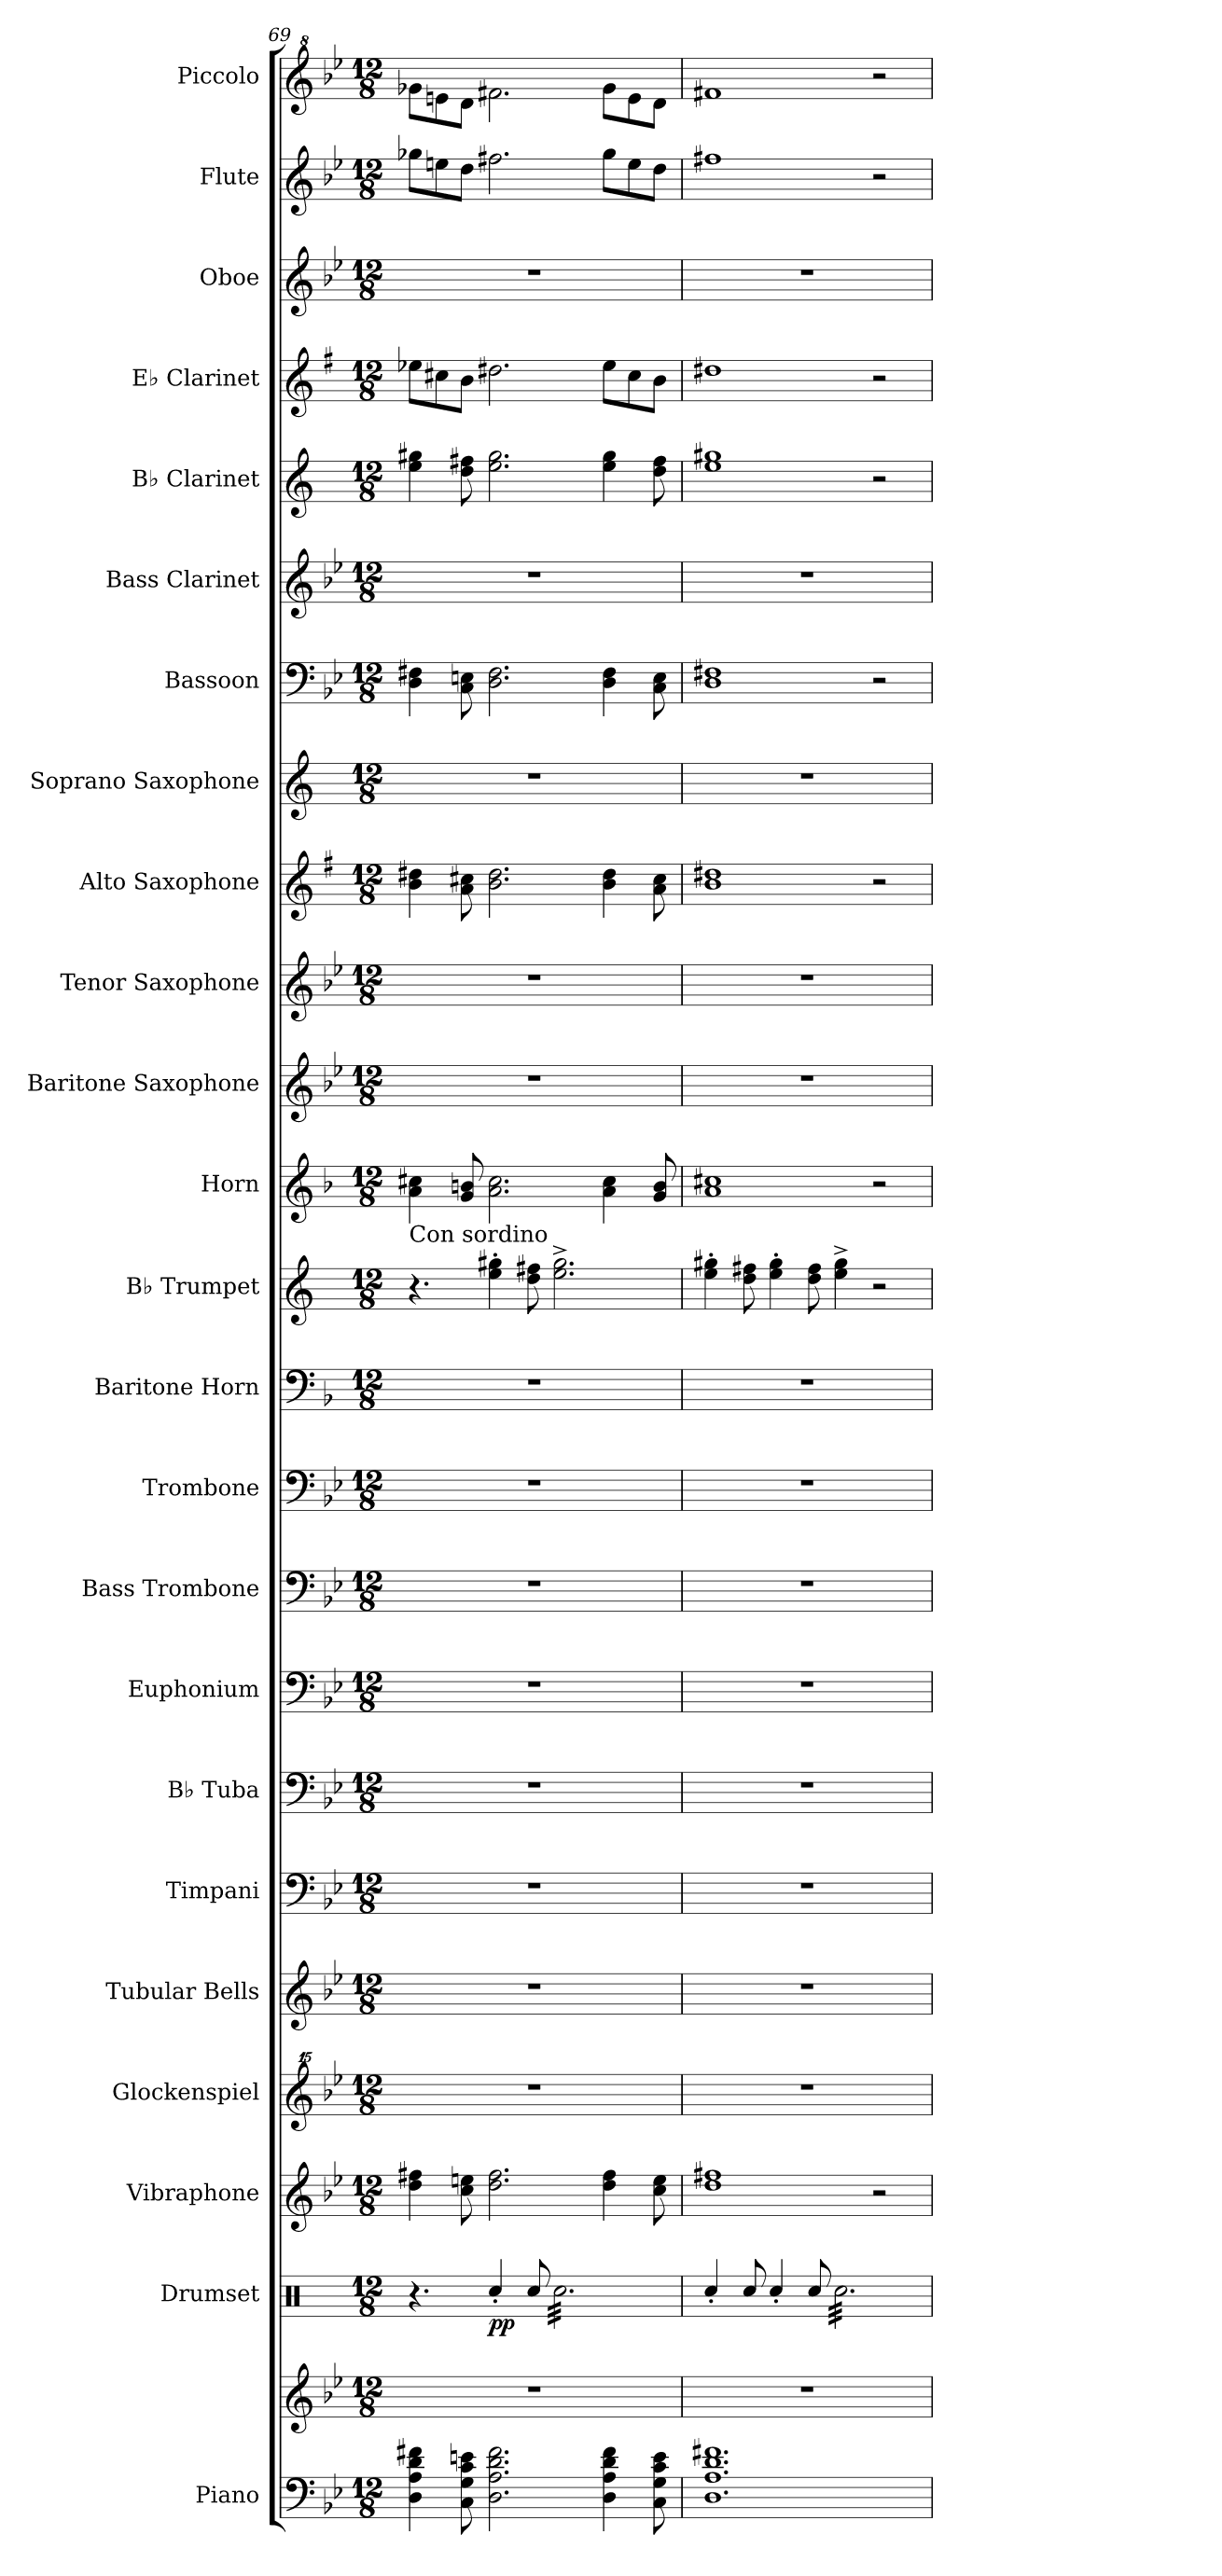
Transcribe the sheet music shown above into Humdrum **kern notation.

**kern	**kern	**kern	**dynam	**kern	**kern	**kern	**kern	**kern	**kern	**kern	**kern	**kern	**kern	**kern	**kern	**kern	**kern	**kern	**kern	**kern	**kern	**kern	**kern	**kern	**kern
*part24	*part24	*part23	*part23	*part22	*part21	*part20	*part19	*part18	*part17	*part16	*part15	*part14	*part13	*part12	*part11	*part10	*part9	*part8	*part7	*part6	*part5	*part4	*part3	*part2	*part1
*staff25	*staff24	*staff23	*staff23	*staff22	*staff21	*staff20	*staff19	*staff18	*staff17	*staff16	*staff15	*staff14	*staff13	*staff12	*staff11	*staff10	*staff9	*staff8	*staff7	*staff6	*staff5	*staff4	*staff3	*staff2	*staff1
*I"Piano	*	*I"Drumset	*	*I"Vibraphone	*I"Glockenspiel	*I"Tubular Bells	*I"Timpani	*I"B♭ Tuba	*I"Euphonium	*I"Bass Trombone	*I"Trombone	*I"Baritone Horn	*I"B♭ Trumpet	*I"Horn	*I"Baritone Saxophone	*I"Tenor Saxophone	*I"Alto Saxophone	*I"Soprano Saxophone	*I"Bassoon	*I"Bass Clarinet	*I"B♭ Clarinet	*I"E♭ Clarinet	*I"Oboe	*I"Flute	*I"Piccolo
*I'Pno.	*	*I'Drs.	*	*I'Vib.	*I'Glk.	*I'Tu. Be.	*I'Timp.	*I'B♭ Tu.	*I'Eu.	*I'B. Trb.	*I'Trb.	*I'Bar. Hn.	*I'B♭ Tpt.	*I'Hn.	*I'Bar. Sax.	*I'T. Sax.	*I'A. Sax.	*I'S. Sax.	*I'Bsn.	*I'B. Cl.	*I'B♭ Cl.	*I'E♭ Cl.	*I'Ob.	*I'Fl.	*I'Picc.
*clefF4	*clefG2	*clefX	*	*clefG2	*clefG^^2	*clefG2	*clefF4	*clefF4	*clefF4	*clefF4	*clefF4	*clefF4	*clefG2	*clefG2	*clefG2	*clefG2	*clefG2	*clefG2	*clefF4	*clefG2	*clefG2	*clefG2	*clefG2	*clefG2	*clefG^2
*	*	*	*	*	*	*	*	*	*	*	*	*ITrd4c7	*ITrd1c2	*ITrd4c7	*ITrd12c21	*ITrd8c14	*ITrd5c9	*ITrd1c2	*	*ITrd8c14	*ITrd1c2	*ITrd-2c-3	*	*	*ITrd-7c-12
*k[b-e-]	*k[b-e-]	*k[]	*	*k[b-e-]	*k[b-e-]	*k[b-e-]	*k[b-e-]	*k[b-e-]	*k[b-e-]	*k[b-e-]	*k[b-e-]	*k[b-e-]	*k[b-e-]	*k[b-e-]	*k[b-e-]	*k[b-e-]	*k[b-e-]	*k[b-e-]	*k[b-e-]	*k[b-e-]	*k[b-e-]	*k[b-e-]	*k[b-e-]	*k[b-e-]	*k[b-e-]
*B-:	*B-:	*C:	*	*B-:	*B-:	*B-:	*B-:	*B-:	*B-:	*B-:	*B-:	*B-:	*B-:	*B-:	*B-:	*B-:	*B-:	*B-:	*B-:	*B-:	*B-:	*B-:	*B-:	*B-:	*B-:
*M12/8	*M12/8	*M12/8	*	*M12/8	*M12/8	*M12/8	*M12/8	*M12/8	*M12/8	*M12/8	*M12/8	*M12/8	*M12/8	*M12/8	*M12/8	*M12/8	*M12/8	*M12/8	*M12/8	*M12/8	*M12/8	*M12/8	*M12/8	*M12/8	*M12/8
=69	=69	=69	=69	=69	=69	=69	=69	=69	=69	=69	=69	=69	=69	=69	=69	=69	=69	=69	=69	=69	=69	=69	=69	=69	=69
!	!	!	!	!	!	!	!	!	!	!	!	!	!LO:TX:a:t=Con sordino	!	!	!	!	!	!	!	!	!	!	!	!
4D\ 4A\ 4d\ 4f#X\	1.r	4.r	.	4dd\ 4ff#X\	1.r	1.r	1.r	1.r	1.r	1.r	1.r	1.r	4.r	4d\ 4f#X\	1.r	1.r	4d\ 4f#X\	1.r	4D\ 4F#X\	1.r	4dd\ 4ff#X\	8gg-X\L	1.r	8gg-X\L	8ggg-X\L
.	.	.	.	.	.	.	.	.	.	.	.	.	.	.	.	.	.	.	.	.	.	8een\	.	8een\	8eeen\
8C\ 8G\ 8c\ 8en\	.	.	.	8cc\ 8een\	.	.	.	.	.	.	.	.	.	8c/ 8en/	.	.	8c\ 8en\	.	8C\ 8En\	.	8cc\ 8een\	8dd\J	.	8dd\J	8ddd\J
!	!	!	!LO:DY:b	!	!	!	!	!	!	!	!	!	!	!	!	!	!	!	!	!	!	!	!	!	!
2.D\ 2.A\ 2.d\ 2.f#\	.	4Rcc'/	pp	2.dd\ 2.ff#\	.	.	.	.	.	.	.	.	4dd\' 4ff#X\'	2.d\ 2.f#\	.	.	2.d\ 2.f#\	.	2.D\ 2.F#\	.	2.dd\ 2.ff#\	2.ff#X\	.	2.ff#X\	2.fff#X\
.	.	8Rcc/	.	.	.	.	.	.	.	.	.	.	8cc\ 8een\	.	.	.	.	.	.	.	.	.	.	.	.
*	*	*tremolo	*	*	*	*	*	*	*	*	*	*	*	*	*	*	*	*	*	*	*	*	*	*	*
.	.	32Rcc\LLL	.	.	.	.	.	.	.	.	.	.	2.dd\^ 2.ff#\^	.	.	.	.	.	.	.	.	.	.	.	.
.	.	32Rcc\	.	.	.	.	.	.	.	.	.	.	.	.	.	.	.	.	.	.	.	.	.	.	.
.	.	32Rcc\	.	.	.	.	.	.	.	.	.	.	.	.	.	.	.	.	.	.	.	.	.	.	.
.	.	32Rcc\	.	.	.	.	.	.	.	.	.	.	.	.	.	.	.	.	.	.	.	.	.	.	.
.	.	32Rcc\	.	.	.	.	.	.	.	.	.	.	.	.	.	.	.	.	.	.	.	.	.	.	.
.	.	32Rcc\	.	.	.	.	.	.	.	.	.	.	.	.	.	.	.	.	.	.	.	.	.	.	.
.	.	32Rcc\	.	.	.	.	.	.	.	.	.	.	.	.	.	.	.	.	.	.	.	.	.	.	.
.	.	32Rcc\	.	.	.	.	.	.	.	.	.	.	.	.	.	.	.	.	.	.	.	.	.	.	.
.	.	32Rcc\	.	.	.	.	.	.	.	.	.	.	.	.	.	.	.	.	.	.	.	.	.	.	.
.	.	32Rcc\	.	.	.	.	.	.	.	.	.	.	.	.	.	.	.	.	.	.	.	.	.	.	.
.	.	32Rcc\	.	.	.	.	.	.	.	.	.	.	.	.	.	.	.	.	.	.	.	.	.	.	.
.	.	32Rcc\	.	.	.	.	.	.	.	.	.	.	.	.	.	.	.	.	.	.	.	.	.	.	.
4D\ 4A\ 4d\ 4f#\	.	32Rcc\	.	4dd\ 4ff#\	.	.	.	.	.	.	.	.	.	4d\ 4f#\	.	.	4d\ 4f#\	.	4D\ 4F#\	.	4dd\ 4ff#\	8gg-\L	.	8gg-\L	8ggg-\L
.	.	32Rcc\	.	.	.	.	.	.	.	.	.	.	.	.	.	.	.	.	.	.	.	.	.	.	.
.	.	32Rcc\	.	.	.	.	.	.	.	.	.	.	.	.	.	.	.	.	.	.	.	.	.	.	.
.	.	32Rcc\	.	.	.	.	.	.	.	.	.	.	.	.	.	.	.	.	.	.	.	.	.	.	.
.	.	32Rcc\	.	.	.	.	.	.	.	.	.	.	.	.	.	.	.	.	.	.	.	8ee\	.	8ee\	8eee\
.	.	32Rcc\	.	.	.	.	.	.	.	.	.	.	.	.	.	.	.	.	.	.	.	.	.	.	.
.	.	32Rcc\	.	.	.	.	.	.	.	.	.	.	.	.	.	.	.	.	.	.	.	.	.	.	.
.	.	32Rcc\	.	.	.	.	.	.	.	.	.	.	.	.	.	.	.	.	.	.	.	.	.	.	.
8C\ 8G\ 8c\ 8e\	.	32Rcc\	.	8cc\ 8ee\	.	.	.	.	.	.	.	.	.	8c/ 8e/	.	.	8c\ 8e\	.	8C\ 8E\	.	8cc\ 8ee\	8dd\J	.	8dd\J	8ddd\J
.	.	32Rcc\	.	.	.	.	.	.	.	.	.	.	.	.	.	.	.	.	.	.	.	.	.	.	.
.	.	32Rcc\	.	.	.	.	.	.	.	.	.	.	.	.	.	.	.	.	.	.	.	.	.	.	.
.	.	32Rcc\JJJ	.	.	.	.	.	.	.	.	.	.	.	.	.	.	.	.	.	.	.	.	.	.	.
*	*	*Xtremolo	*	*	*	*	*	*	*	*	*	*	*	*	*	*	*	*	*	*	*	*	*	*	*
=70	=70	=70	=70	=70	=70	=70	=70	=70	=70	=70	=70	=70	=70	=70	=70	=70	=70	=70	=70	=70	=70	=70	=70	=70	=70
1.D 1.A 1.d 1.f#X	1.r	4Rcc'/	.	1dd 1ff#X	1.r	1.r	1.r	1.r	1.r	1.r	1.r	1.r	4dd\' 4ff#X\'	1d 1f#X	1.r	1.r	1d 1f#X	1.r	1D 1F#X	1.r	1dd 1ff#X	1ff#X	1.r	1ff#X	1fff#X
.	.	8Rcc/	.	.	.	.	.	.	.	.	.	.	8cc\ 8een\	.	.	.	.	.	.	.	.	.	.	.	.
.	.	4Rcc'/	.	.	.	.	.	.	.	.	.	.	4dd\' 4ff#\'	.	.	.	.	.	.	.	.	.	.	.	.
.	.	8Rcc/	.	.	.	.	.	.	.	.	.	.	8cc\ 8ee\	.	.	.	.	.	.	.	.	.	.	.	.
*	*	*tremolo	*	*	*	*	*	*	*	*	*	*	*	*	*	*	*	*	*	*	*	*	*	*	*
.	.	32Rcc\LLL	.	.	.	.	.	.	.	.	.	.	4dd\^ 4ff#\^	.	.	.	.	.	.	.	.	.	.	.	.
.	.	32Rcc\	.	.	.	.	.	.	.	.	.	.	.	.	.	.	.	.	.	.	.	.	.	.	.
.	.	32Rcc\	.	.	.	.	.	.	.	.	.	.	.	.	.	.	.	.	.	.	.	.	.	.	.
.	.	32Rcc\	.	.	.	.	.	.	.	.	.	.	.	.	.	.	.	.	.	.	.	.	.	.	.
.	.	32Rcc\	.	.	.	.	.	.	.	.	.	.	.	.	.	.	.	.	.	.	.	.	.	.	.
.	.	32Rcc\	.	.	.	.	.	.	.	.	.	.	.	.	.	.	.	.	.	.	.	.	.	.	.
.	.	32Rcc\	.	.	.	.	.	.	.	.	.	.	.	.	.	.	.	.	.	.	.	.	.	.	.
.	.	32Rcc\	.	.	.	.	.	.	.	.	.	.	.	.	.	.	.	.	.	.	.	.	.	.	.
.	.	32Rcc\	.	2r	.	.	.	.	.	.	.	.	2r	2r	.	.	2r	.	2r	.	2r	2r	.	2r	2r
.	.	32Rcc\	.	.	.	.	.	.	.	.	.	.	.	.	.	.	.	.	.	.	.	.	.	.	.
.	.	32Rcc\	.	.	.	.	.	.	.	.	.	.	.	.	.	.	.	.	.	.	.	.	.	.	.
.	.	32Rcc\	.	.	.	.	.	.	.	.	.	.	.	.	.	.	.	.	.	.	.	.	.	.	.
.	.	32Rcc\	.	.	.	.	.	.	.	.	.	.	.	.	.	.	.	.	.	.	.	.	.	.	.
.	.	32Rcc\	.	.	.	.	.	.	.	.	.	.	.	.	.	.	.	.	.	.	.	.	.	.	.
.	.	32Rcc\	.	.	.	.	.	.	.	.	.	.	.	.	.	.	.	.	.	.	.	.	.	.	.
.	.	32Rcc\	.	.	.	.	.	.	.	.	.	.	.	.	.	.	.	.	.	.	.	.	.	.	.
.	.	32Rcc\	.	.	.	.	.	.	.	.	.	.	.	.	.	.	.	.	.	.	.	.	.	.	.
.	.	32Rcc\	.	.	.	.	.	.	.	.	.	.	.	.	.	.	.	.	.	.	.	.	.	.	.
.	.	32Rcc\	.	.	.	.	.	.	.	.	.	.	.	.	.	.	.	.	.	.	.	.	.	.	.
.	.	32Rcc\	.	.	.	.	.	.	.	.	.	.	.	.	.	.	.	.	.	.	.	.	.	.	.
.	.	32Rcc\	.	.	.	.	.	.	.	.	.	.	.	.	.	.	.	.	.	.	.	.	.	.	.
.	.	32Rcc\	.	.	.	.	.	.	.	.	.	.	.	.	.	.	.	.	.	.	.	.	.	.	.
.	.	32Rcc\	.	.	.	.	.	.	.	.	.	.	.	.	.	.	.	.	.	.	.	.	.	.	.
.	.	32Rcc\JJJ	.	.	.	.	.	.	.	.	.	.	.	.	.	.	.	.	.	.	.	.	.	.	.
*	*	*Xtremolo	*	*	*	*	*	*	*	*	*	*	*	*	*	*	*	*	*	*	*	*	*	*	*
=	=	=	=	=	=	=	=	=	=	=	=	=	=	=	=	=	=	=	=	=	=	=	=	=	=
*-	*-	*-	*-	*-	*-	*-	*-	*-	*-	*-	*-	*-	*-	*-	*-	*-	*-	*-	*-	*-	*-	*-	*-	*-	*-
